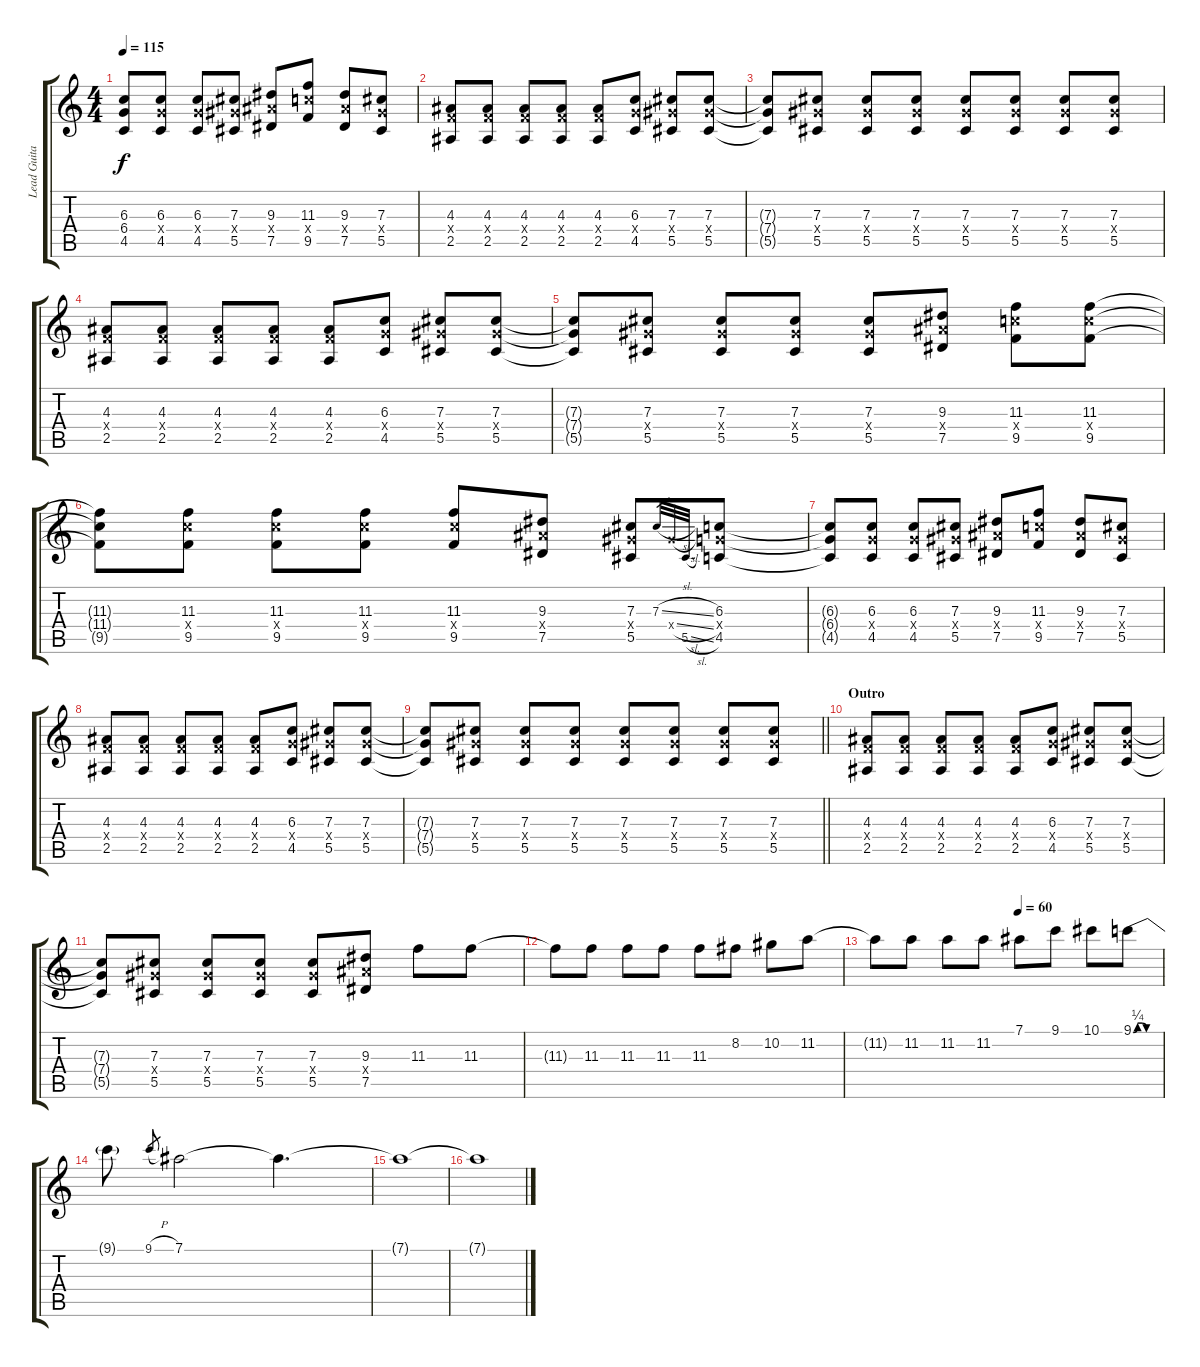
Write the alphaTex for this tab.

\track ("Lead Guitar" "Lead Guita") {instrument distortionguitar}
\staff {score tabs}
\tuning (Eb4 Bb3 Gb3 Db3 Ab2 Eb2) {hide}
\ts (4 4)
\tempo 115
\clef g2
\ks c
(6.3{t} 6.4{t} 4.5{t}).8{dy f} (6.3 6.4{x} 4.5).8 (6.3 6.4{x} 4.5).8 (7.3 7.4{x} 5.5).8 (9.3 9.4{x} 7.5).8 (11.3 11.4{x} 9.5).8 (9.3 9.4{x} 7.5).8 (7.3 7.4{x} 5.5).8 |
(4.3 4.4{x} 2.5).8 (4.3 4.4{x} 2.5).8 (4.3 4.4{x} 2.5).8 (4.3 4.4{x} 2.5).8 (4.3 4.4{x} 2.5).8 (6.3 6.4{x} 4.5).8 (7.3 7.4{x} 5.5).8 (7.3 7.4{x} 5.5).8 |
(7.3{t} 7.4{t} 5.5{t}).8 (7.3 7.4{x} 5.5).8 (7.3 7.4{x} 5.5).8 (7.3 7.4{x} 5.5).8 (7.3 7.4{x} 5.5).8 (7.3 7.4{x} 5.5).8 (7.3 7.4{x} 5.5).8 (7.3 7.4{x} 5.5).8 |
(4.3 4.4{x} 2.5).8 (4.3 4.4{x} 2.5).8 (4.3 4.4{x} 2.5).8 (4.3 4.4{x} 2.5).8 (4.3 4.4{x} 2.5).8 (6.3 6.4{x} 4.5).8 (7.3 7.4{x} 5.5).8 (7.3 7.4{x} 5.5).8 |
(7.3{t} 7.4{t} 5.5{t}).8 (7.3 7.4{x} 5.5).8 (7.3 7.4{x} 5.5).8 (7.3 7.4{x} 5.5).8 (7.3 7.4{x} 5.5).8 (9.3 9.4{x} 7.5).8 (11.3 11.4{x} 9.5).8 (11.3 11.4{x} 9.5).8 |
(11.3{t} 11.4{t} 9.5{t}).8 (11.3 11.4{x} 9.5).8 (11.3 11.4{x} 9.5).8 (11.3 11.4{x} 9.5).8 (11.3 11.4{x} 9.5).8 (9.3 9.4{x} 7.5).8 (7.3 7.4{x} 5.5).8 7.3{sl}.32{gr} 7.4{sl x}.32{gr} 5.5{sl}.32{gr} (6.3 6.4{x} 4.5).8 |
(6.3{t} 6.4{t} 4.5{t}).8 (6.3 6.4{x} 4.5).8 (6.3 6.4{x} 4.5).8 (7.3 7.4{x} 5.5).8 (9.3 9.4{x} 7.5).8 (11.3 11.4{x} 9.5).8 (9.3 9.4{x} 7.5).8 (7.3 7.4{x} 5.5).8 |
(4.3 4.4{x} 2.5).8 (4.3 4.4{x} 2.5).8 (4.3 4.4{x} 2.5).8 (4.3 4.4{x} 2.5).8 (4.3 4.4{x} 2.5).8 (6.3 6.4{x} 4.5).8 (7.3 7.4{x} 5.5).8 (7.3 7.4{x} 5.5).8 |
\barLineRight lightlight
(7.3{t} 7.4{t} 5.5{t}).8 (7.3 7.4{x} 5.5).8 (7.3 7.4{x} 5.5).8 (7.3 7.4{x} 5.5).8 (7.3 7.4{x} 5.5).8 (7.3 7.4{x} 5.5).8 (7.3 7.4{x} 5.5).8 (7.3 7.4{x} 5.5).8 |
\section ("" "Outro")
(4.3 4.4{x} 2.5).8 (4.3 4.4{x} 2.5).8 (4.3 4.4{x} 2.5).8 (4.3 4.4{x} 2.5).8 (4.3 4.4{x} 2.5).8 (6.3 6.4{x} 4.5).8 (7.3 7.4{x} 5.5).8 (7.3 7.4{x} 5.5).8 |
(7.3{t} 7.4{t} 5.5{t}).8 (7.3 7.4{x} 5.5).8 (7.3 7.4{x} 5.5).8 (7.3 7.4{x} 5.5).8 (7.3 7.4{x} 5.5).8 (9.3 9.4{x} 7.5).8 11.3.8{volume 16} 11.3.8 |
11.3{t}.8 11.3.8 11.3.8 11.3.8 11.3.8 8.2.8 10.2.8 11.2.8 |
\tempo (60 0.5)
11.2{t}.8 11.2.8 11.2.8 11.2.8 7.1.8 9.1.8 10.1.8 9.1{be (custom 0 0 10 1 20 1 30 0 60 0)}.8 |
9.1{t}.8{volume 0} 9.1{h}.8{gr} 7.1.2 7.1{t}.4{d} |
7.1{t}.1 |
7.1{t}.1
